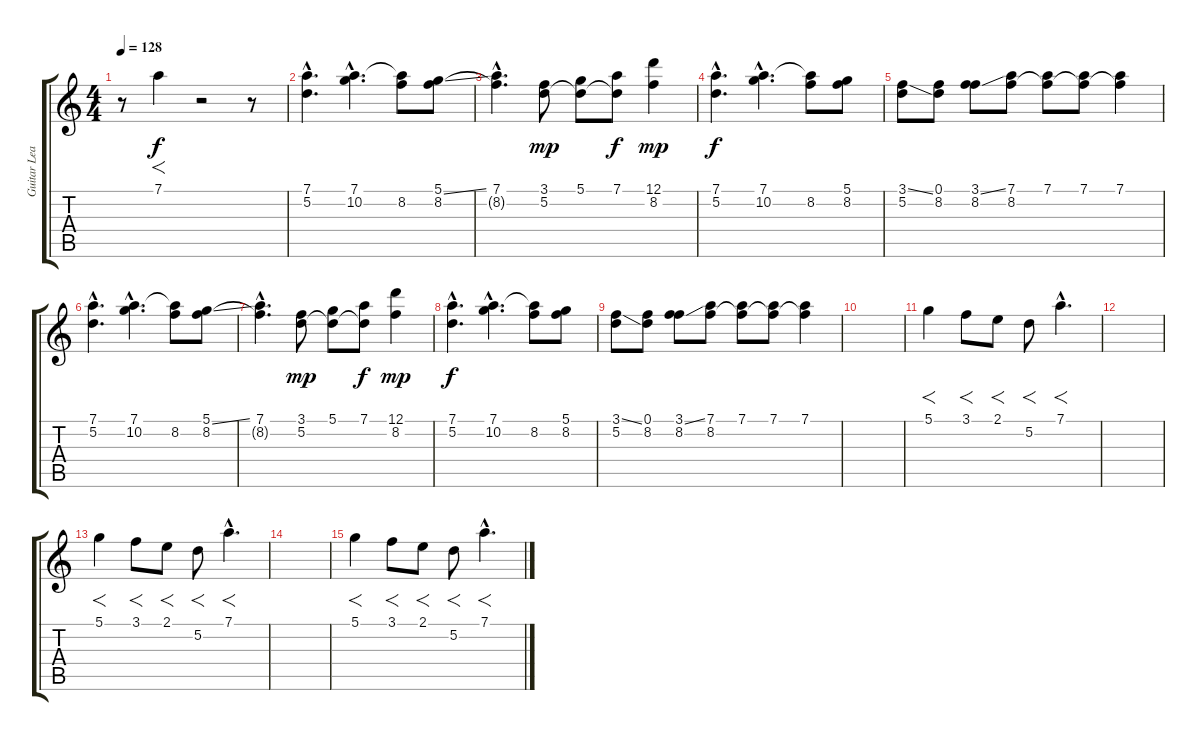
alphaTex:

\track ("Guitar Lead" "Guitar Lea") {instrument distortionguitar}
\staff {score tabs}
\tuning (D4 A3 F3 C3 G2 D2) {hide}
\ts (4 4)
\tempo 128
\clef g2
\ks c
r.8{dy f balance 13} 7.1.4{f} r.2 r.8 |
(7.1{hac} 5.2{hac}).4{d} (7.1{hac} 10.2{hac}).4{d} (7.1{t} 8.2).8 (5.1{ss} 8.2).8 |
(7.1{hac} 8.2{hac t}).4{d} (3.1 5.2).8{dy mp} (5.1 5.2{t}).8 (7.1 5.2{t}).8{dy f} (12.1 8.2).4{dy mp} |
(7.1{hac} 5.2{hac}).4{d dy f} (7.1{hac} 10.2{hac}).4{d} (7.1{t} 8.2).8 (5.1 8.2).8 |
(3.1{ss} 5.2).8 (0.1 8.2).8 (3.1{ss} 8.2).8 (7.1 8.2).8 (7.1 8.2{t}).8 (7.1 8.2{t}).8 (7.1 8.2{t}).4 |
(7.1{hac} 5.2{hac}).4{d} (7.1{hac} 10.2{hac}).4{d} (7.1{t} 8.2).8 (5.1{ss} 8.2).8 |
(7.1{hac} 8.2{hac t}).4{d} (3.1 5.2).8{dy mp} (5.1 5.2{t}).8 (7.1 5.2{t}).8{dy f} (12.1 8.2).4{dy mp} |
(7.1{hac} 5.2{hac}).4{d dy f} (7.1{hac} 10.2{hac}).4{d} (7.1{t} 8.2).8 (5.1 8.2).8 |
(3.1{ss} 5.2).8 (0.1 8.2).8 (3.1{ss} 8.2).8 (7.1 8.2).8 (7.1 8.2{t}).8 (7.1 8.2{t}).8 (7.1 8.2{t}).4 |
|
5.1.4{f} 3.1.8{f} 2.1.8{f} 5.2.8{f} 7.1{hac}.4{f d} |
|
5.1.4{f} 3.1.8{f} 2.1.8{f} 5.2.8{f} 7.1{hac}.4{f d} |
|
5.1.4{f} 3.1.8{f} 2.1.8{f} 5.2.8{f} 7.1{hac}.4{f d}
